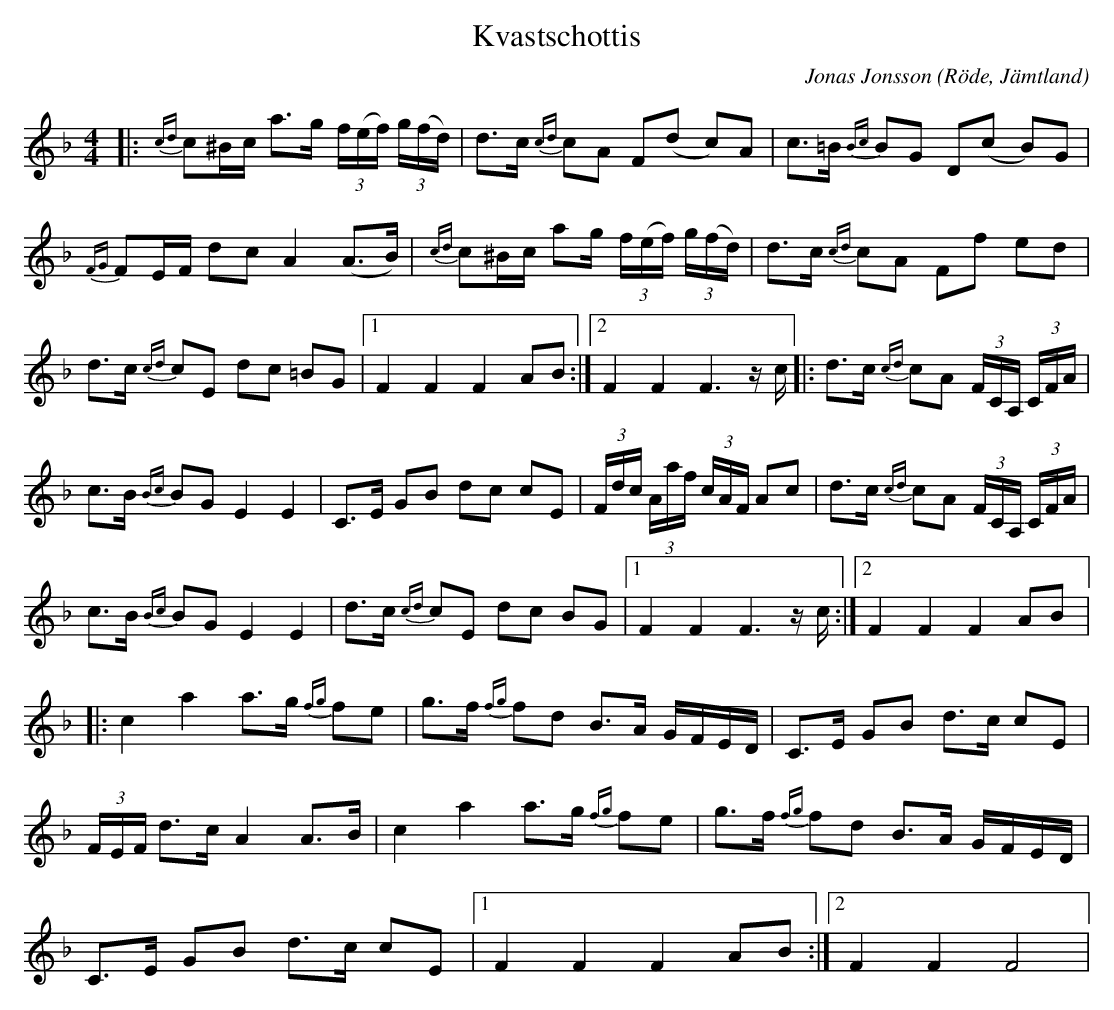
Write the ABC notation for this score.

X:1
T:Kvastschottis
C:Jonas Jonsson
O:Röde, Jämtland
M:4/4
L:1/16
K:F
|: {cd}c2^Bc a2>g2 (3f(ef) (3g(fd) | d2>c2 {cd}c2A2 F2(d2- c2)A2 | c2>=B2 {Bc}B2G2 D2(c2- B2)G2 | {FG}F2EF d2c2 A4 (A2>B2) | {cd}c2^Bc a2g (3f(ef) (3g(fd) | d2>c2 {cd}c2A2 F2f2 e2d2 | d2>c2 {cd}c2E2 d2c2 =B2G2 |1 F4 F4 F4 A2B2 :|2 F4 F4 F4> z2c ]|: d2>c2 {cd}c2A2 (3FCA, (3CFA | c2>B2 {Bc}B2G2 E4 E4 | C2>E2 G2B2 d2c2 c2E2 | (3Fdc (3Aaf (3cAF A2c2 | d2>c2 {cd}c2A2 (3FCA, (3CFA | c2>B2 {Bc}B2G2 E4 E4 | d2>c2 {cd}c2E2 d2c2 B2G2 |1 F4 F4 F4> z2c :|2 F4 F4 F4 A2B2 ]|: c4 a4 a2>g2 {fg}f2e2 | g2>f2 {fg}f2d2 B2>A2 GFED | C2,>E2 G2B2 d2>c2 c2E2 | (3FEF d2>c2 A4 A2>B2 | c4 a4 a2>g2 {fg}f2e2 | g2>f2 {fg}f2d2 B2>A2 GFED | C2,>E2 G2B2 d2>c2 c2E2 |1 F4 F4 F4 A2B2 :|2  F4 F4 F8 |
